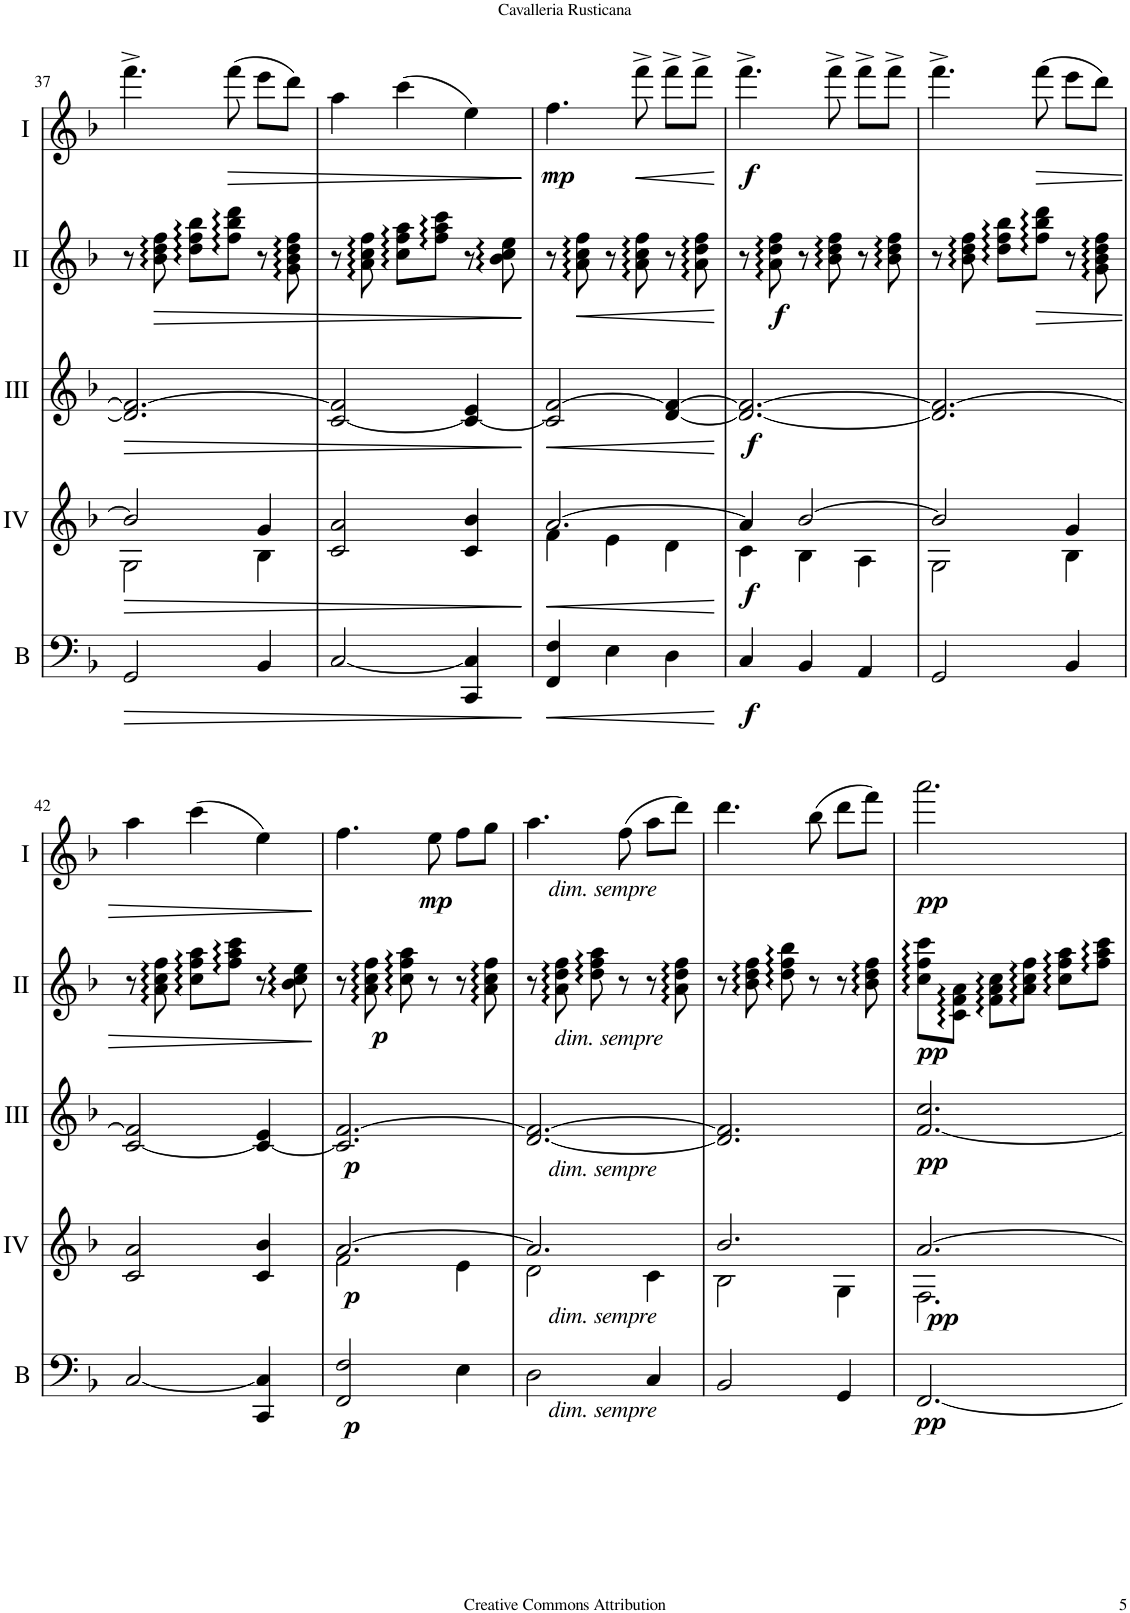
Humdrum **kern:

**kern	**dynam	**kern	**dynam	**kern	**dynam	**kern	**dynam	**kern	**dynam
*part5	*part5	*part4	*part4	*part3	*part3	*part2	*part2	*part1	*part1
*staff5	*staff5	*staff4	*staff4	*staff3	*staff3	*staff2	*staff2	*staff1	*staff1
*I"Bass	*	*I"Acc. 4	*	*I"Acc. 3	*	*I"Acc. 2	*	*I"Acc. 1	*
*I'B	*	*	*	*	*	*	*	*	*
!!LO:PB:g=z
*clefF4	*	*clefG2	*	*clefG2	*	*clefG2	*	*clefG2	*
*Trd7c12	*	*	*	*	*	*	*	*Trd7c12	*
*k[b-]	*	*k[b-]	*	*k[b-]	*	*k[b-]	*	*k[b-]	*
*M3/4	*	*M3/4	*	*M3/4	*	*M3/4	*	*M3/4	*
=37	=37	=37	=37	=37	=37	=37	=37	=37	=37
!	!LO:HP:b	!	!LO:HP:b	!	!LO:HP:b	!	!	!	!
*	*	*^	*	*	*	*	*	*	*
2GG/	>	2B-/]	2GG\	>	2.d/] 2.f/_	>	8r	.	4.fff^\	.
!	!	!	!	!	!	!	!	!LO:HP:b	!	!
.	.	.	.	.	.	.	8B-\ 8d\ 8f\	>	.	.
.	.	.	.	.	.	.	8d\ 8f\ 8b-\L	.	.	.
!	!	!	!	!	!	!	!	!	!	!LO:HP:b
.	.	.	.	.	.	.	8f\ 8b-\ 8dd\J	.	(8fff\	>
4BB-/	.	4G/	4BB-\	.	.	.	8r	.	8eee\L	.
.	.	.	.	.	.	.	8G\ 8B-\ 8d\ 8f\	.	8ddd\J)	.
*	*	*v	*v	*	*	*	*	*	*	*
=38	=38	=38	=38	=38	=38	=38	=38	=38	=38
[2C/	.	2C/ 2A/	.	[2c/ 2f/]	.	8r	.	4aa\	.
.	.	.	.	.	.	8A\ 8c\ 8f\	.	.	.
.	.	.	.	.	.	8c\ 8f\ 8a\L	.	(4ccc\	.
.	.	.	.	.	.	8f\ 8a\ 8cc\J	.	.	.
4CC/ 4C/]	.	4C/ 4B-/	.	4c/_ 4e/	.	8r	.	4ee\)	.
.	.	.	.	.	.	8B-\ 8c\ 8e\	.	.	.
.	]	.	]	.	]	.	]	.	]
=39	=39	=39	=39	=39	=39	=39	=39	=39	=39
!	!LO:HP:b	!	!LO:HP:b	!	!LO:HP:b	!	!	!	!LO:DY:b
*	*	*^	*	*	*	*	*	*	*
4FF/ 4F/	<	[2.A/	4F\	<	2c/] [2f/	<	8r	.	4.ff\	mp
!	!	!	!	!	!	!	!	!LO:HP:b	!	!
.	.	.	.	.	.	.	8A\ 8c\ 8f\	<	.	.
4E\	.	.	4E\	.	.	.	8r	.	.	.
!	!	!	!	!	!	!	!	!	!	!LO:HP:b
.	.	.	.	.	.	.	8A\ 8c\ 8f\	.	8fff^\	<
4D\	.	.	4D\	.	[4d/ 4f/_	.	8r	.	8fff^\L	.
.	.	.	.	.	.	.	8A\ 8d\ 8f\	.	8fff^\J	.
*	*	*v	*v	*	*	*	*	*	*	*
.	[	.	[	.	[	.	[	.	[
=40	=40	=40	=40	=40	=40	=40	=40	=40	=40
*	*	*^	*	*	*	*	*	*	*
!	!LO:DY:b	!	!	!LO:DY:b	!	!LO:DY:b	!	!	!	!LO:DY:b
4C/	f	4A/]	4C\	f	2.d/_ 2.f/_	f	8r	.	4.fff^\	f
!	!	!	!	!	!	!	!	!LO:DY:b	!	!
.	.	.	.	.	.	.	8A\ 8d\ 8f\	f	.	.
4BB-/	.	[2B-/	4BB-\	.	.	.	8r	.	.	.
.	.	.	.	.	.	.	8B-\ 8d\ 8f\	.	8fff^\	.
4AA/	.	.	4AA\	.	.	.	8r	.	8fff^\L	.
.	.	.	.	.	.	.	8B-\ 8d\ 8f\	.	8fff^\J	.
=41	=41	=41	=41	=41	=41	=41	=41	=41	=41	=41
2GG/	.	2B-/]	2GG\	.	2.d/] 2.f/_	.	8r	.	4.fff^\	.
.	.	.	.	.	.	.	8B-\ 8d\ 8f\	.	.	.
.	.	.	.	.	.	.	8d\ 8f\ 8b-\L	.	.	.
!	!	!	!	!	!	!	!	!LO:HP:b	!	!LO:HP:b
.	.	.	.	.	.	.	8f\ 8b-\ 8dd\J	>	(8fff\	>
4BB-/	.	4G/	4BB-\	.	.	.	8r	.	8eee\L	.
.	.	.	.	.	.	.	8G\ 8B-\ 8d\ 8f\	.	8ddd\J)	.
*	*	*v	*v	*	*	*	*	*	*	*
!!LO:LB:g=z
=42	=42	=42	=42	=42	=42	=42	=42	=42	=42
[2C/	.	2C/ 2A/	.	[2c/ 2f/]	.	8r	.	4aa\	.
.	.	.	.	.	.	8A\ 8c\ 8f\	.	.	.
.	.	.	.	.	.	8c\ 8f\ 8a\L	.	(4ccc\	.
.	.	.	.	.	.	8f\ 8a\ 8cc\J	.	.	.
4CC/ 4C/]	.	4C/ 4B-/	.	4c/_ 4e/	.	8r	.	4ee\)	.
.	.	.	.	.	.	8B-\ 8c\ 8e\	.	.	.
.	.	.	.	.	.	.	]	.	]
=43	=43	=43	=43	=43	=43	=43	=43	=43	=43
*	*	*^	*	*	*	*	*	*	*
!	!LO:DY:b	!	!	!LO:DY:b	!	!LO:DY:b	!	!	!	!
2FF/ 2F/	p	[2.A/	2F\	p	2.c/] [2.f/	p	8r	.	4.ff\	.
!	!	!	!	!	!	!	!	!LO:DY:b	!	!
.	.	.	.	.	.	.	8A\ 8c\ 8f\	p	.	.
.	.	.	.	.	.	.	8c\ 8f\ 8a\	.	.	.
!	!	!	!	!	!	!	!	!	!	!LO:DY:b
.	.	.	.	.	.	.	8r	.	8ee\	mp
4E\	.	.	4E\	.	.	.	8r	.	8ff\L	.
.	.	.	.	.	.	.	8A\ 8c\ 8f\	.	8gg\J	.
=44	=44	=44	=44	=44	=44	=44	=44	=44	=44	=44
!	!	!	!	!	!	!	!	!	!LO:TX:b:i:t=dim. sempre	!
!	!	!	!	!	!LO:TX:b:i:t=dim. sempre	!	!	!	!	!
!	!	!LO:TX:b:i:t=dim. sempre	!	!	!	!	!	!	!	!
!LO:TX:b:i:t=dim. sempre	!	!	!	!	!	!	!	!	!	!
2D\	.	2.A/]	2D\	.	[2.d/ 2.f/_	.	8r	.	4.aa\	.
!	!	!	!	!	!	!	!LO:TX:b:i:t=dim. sempre	!	!	!
.	.	.	.	.	.	.	8A\ 8d\ 8f\	.	.	.
.	.	.	.	.	.	.	8d\ 8f\ 8a\	.	.	.
.	.	.	.	.	.	.	8r	.	(8ff\	.
4C/	.	.	4C\	.	.	.	8r	.	8aa\L	.
.	.	.	.	.	.	.	8A\ 8d\ 8f\	.	8ddd\J)	.
=45	=45	=45	=45	=45	=45	=45	=45	=45	=45	=45
2BB-/	.	2.B-/	2BB-\	.	2.d/] 2.f/]	.	8r	.	4.ddd\	.
.	.	.	.	.	.	.	8B-\ 8d\ 8f\	.	.	.
.	.	.	.	.	.	.	8d\ 8f\ 8b-\	.	.	.
.	.	.	.	.	.	.	8r	.	(8bb-\	.
4GG/	.	.	4GG\	.	.	.	8r	.	8ddd\L	.
.	.	.	.	.	.	.	8B-\ 8d\ 8f\	.	8fff\J)	.
=46	=46	=46	=46	=46	=46	=46	=46	=46	=46	=46
!	!LO:DY:b	!	!	!LO:DY:b	!	!LO:DY:b	!	!LO:DY:b	!	!LO:DY:b
[2.FF/	pp	[2.A/	2.FF\	pp	[2.f/ 2.cc/	pp	8c\ 8f\ 8cc\L	pp	2.aaa\	pp
.	.	.	.	.	.	.	8C\ 8F\ 8A\J	.	.	.
.	.	.	.	.	.	.	8F\ 8A\ 8c\L	.	.	.
.	.	.	.	.	.	.	8A\ 8c\ 8f\J	.	.	.
.	.	.	.	.	.	.	8c\ 8f\ 8a\L	.	.	.
.	.	.	.	.	.	.	8f\ 8a\ 8cc\J	.	.	.
*	*	*v	*v	*	*	*	*	*	*	*
=	=	=	=	=	=	=	=	=	=
*-	*-	*-	*-	*-	*-	*-	*-	*-	*-
